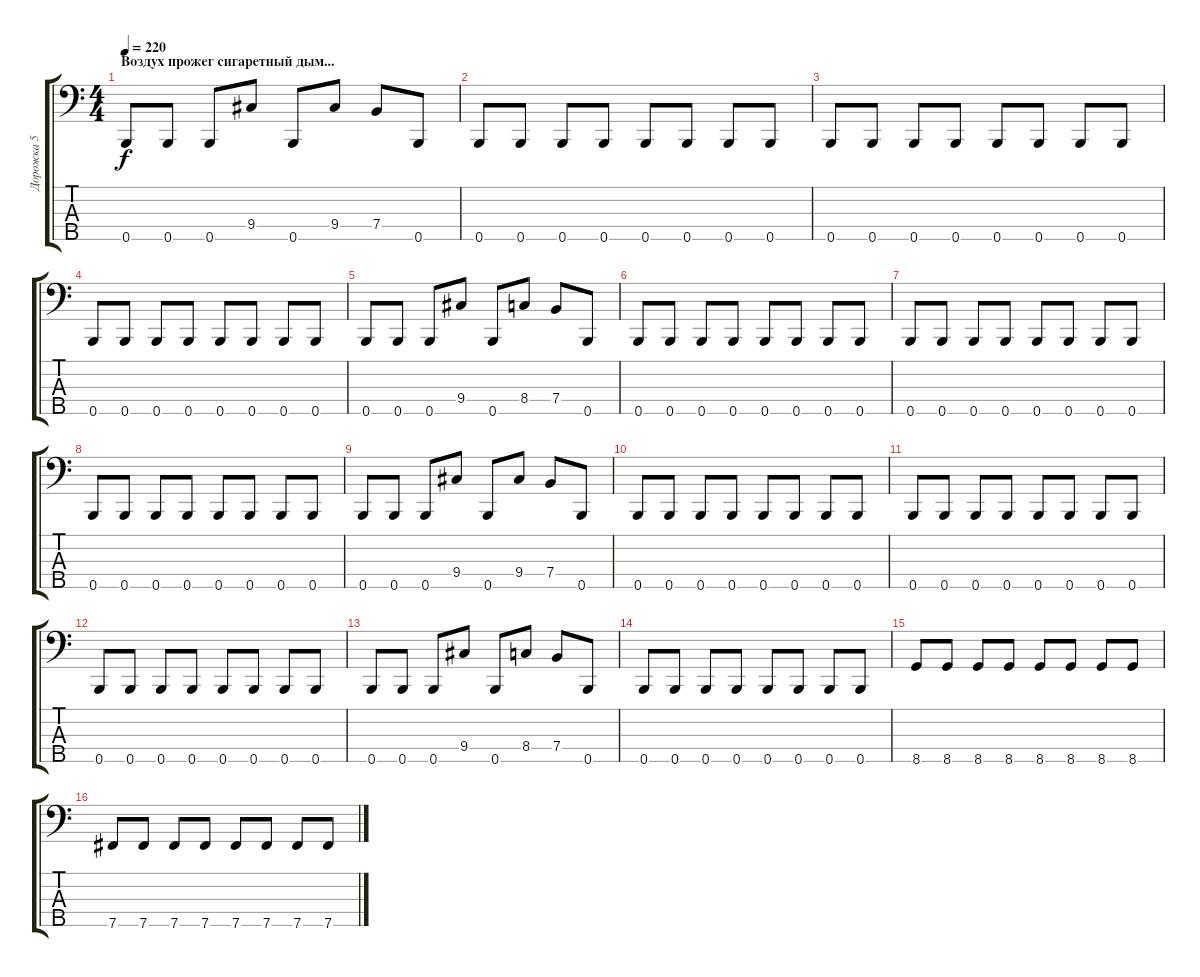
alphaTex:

\track ("Дорожка 5" "Дорожка 5") {instrument electricbassfinger}
\staff {score tabs}
\tuning (G2 D2 A1 E1 B0) {hide}
\ts (4 4)
\section ("" "Воздух прожег сигаретный дым...")
\tempo 220
\clef f4
\ks c
0.5.8{dy f} 0.5.8 0.5.8 9.4.8 0.5.8 9.4.8 7.4.8 0.5.8 |
0.5.8 0.5.8 0.5.8 0.5.8 0.5.8 0.5.8 0.5.8 0.5.8 |
0.5.8 0.5.8 0.5.8 0.5.8 0.5.8 0.5.8 0.5.8 0.5.8 |
0.5.8 0.5.8 0.5.8 0.5.8 0.5.8 0.5.8 0.5.8 0.5.8 |
0.5.8 0.5.8 0.5.8 9.4.8 0.5.8 8.4.8 7.4.8 0.5.8 |
0.5.8 0.5.8 0.5.8 0.5.8 0.5.8 0.5.8 0.5.8 0.5.8 |
0.5.8 0.5.8 0.5.8 0.5.8 0.5.8 0.5.8 0.5.8 0.5.8 |
0.5.8 0.5.8 0.5.8 0.5.8 0.5.8 0.5.8 0.5.8 0.5.8 |
0.5.8 0.5.8 0.5.8 9.4.8 0.5.8 9.4.8 7.4.8 0.5.8 |
0.5.8 0.5.8 0.5.8 0.5.8 0.5.8 0.5.8 0.5.8 0.5.8 |
0.5.8 0.5.8 0.5.8 0.5.8 0.5.8 0.5.8 0.5.8 0.5.8 |
0.5.8 0.5.8 0.5.8 0.5.8 0.5.8 0.5.8 0.5.8 0.5.8 |
0.5.8 0.5.8 0.5.8 9.4.8 0.5.8 8.4.8 7.4.8 0.5.8 |
0.5.8 0.5.8 0.5.8 0.5.8 0.5.8 0.5.8 0.5.8 0.5.8 |
8.5.8 8.5.8 8.5.8 8.5.8 8.5.8 8.5.8 8.5.8 8.5.8 |
7.5.8 7.5.8 7.5.8 7.5.8 7.5.8 7.5.8 7.5.8 7.5.8
